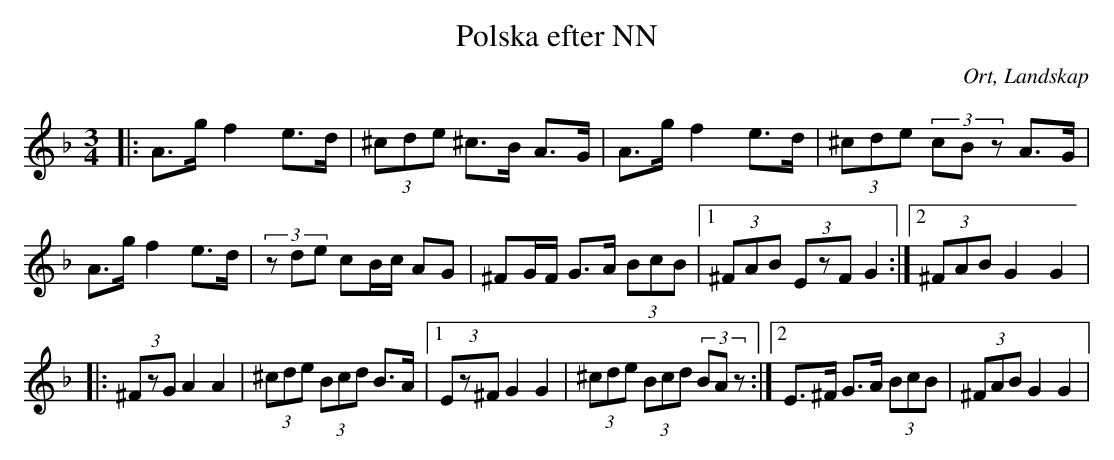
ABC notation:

X:1
T:Polska efter NN
O:Ort, Landskap
M:3/4
L:1/8
K:Dm
|: A>g f2 e>d|(3^cde ^c>B A>G|A>g f2 e>d|(3^cde (3cBz A>G|A>g f2 e>d|(3zde cB/c/ AG|^FG/F/ G>A (3BcB|1 (3^FAB (3EzF G2  :|2(3^FAB G2 G2|
|:(3^FzG A2 A2|(3^cde (3Bcd B>A|1(3Ez^F G2 G2|(3^cde (3Bcd (3BAz:|2 E>^F G>A (3BcB|(3^FAB G2 G2|
